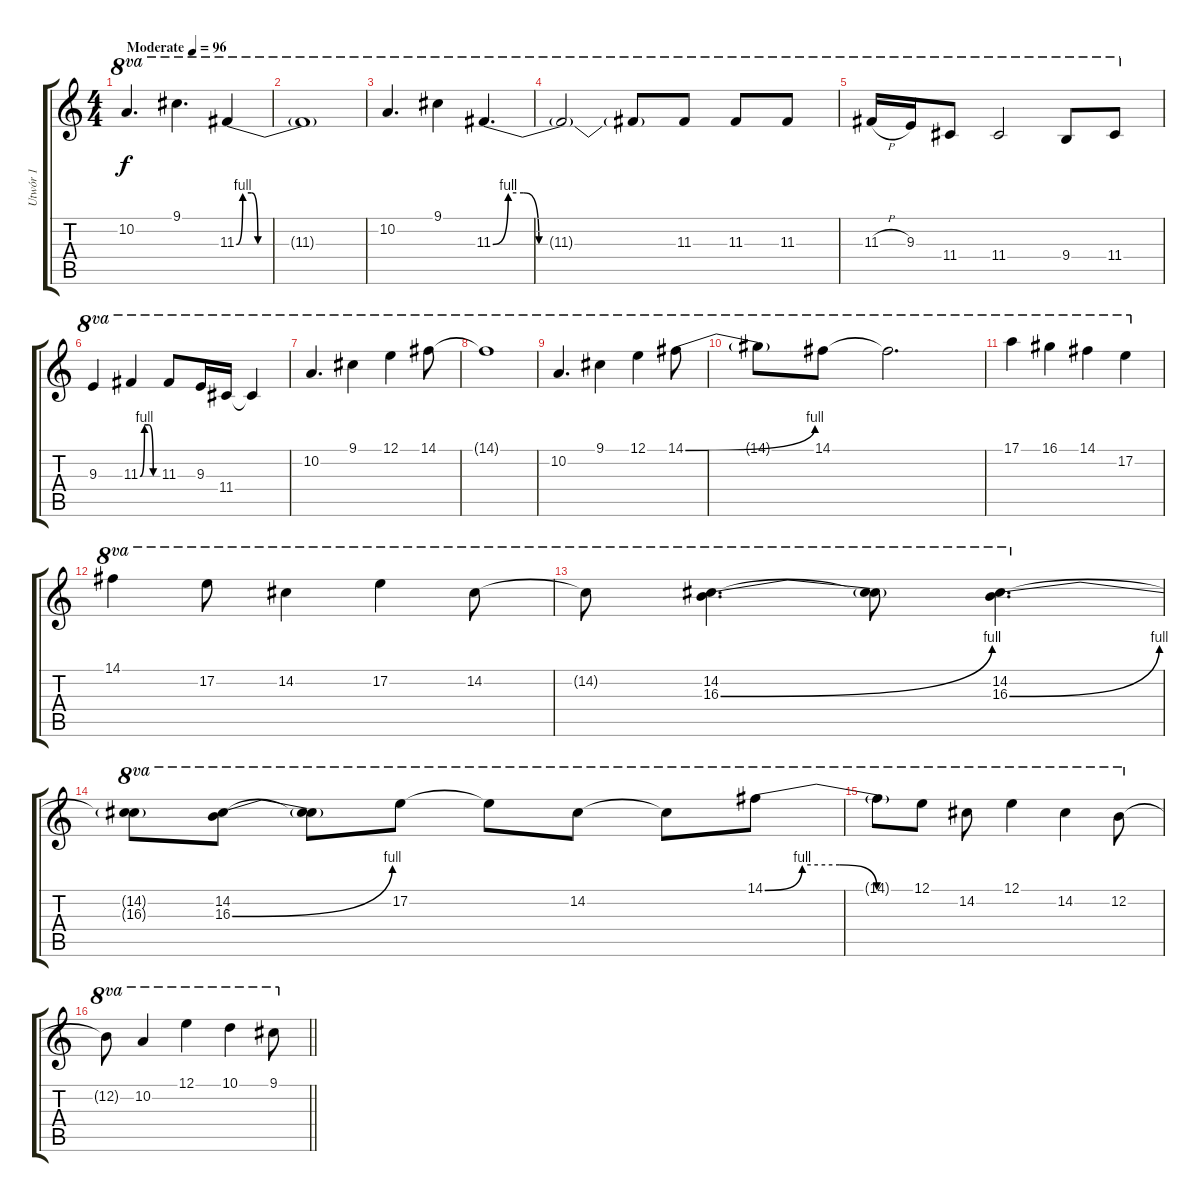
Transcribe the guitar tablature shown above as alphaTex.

\track ("Utwór 1" "Utwór 1") {instrument acousticguitarsteel}
\staff {score tabs}
\tuning (E4 B3 G3 D3 A2 E2) {hide}
\ts (4 4)
\tempo (96 "Moderate")
\clef g2
\ks c
10.2.4{d ot 8va dy f instrument acousticguitarsteel} 9.1.4{d ot 8va} 11.3{be (custom 0 0 3 4 7 4 10 0 60 0)}.4{ot 8va} |
11.3{t}.1{ot 8va} |
10.2.4{d ot 8va} 9.1.4{ot 8va} 11.3{be (custom 0 0 5 4 10 4 15 0 60 0)}.4{d ot 8va} |
11.3{t}.2{ot 8va} 11.3{t}.8{ot 8va} 11.3.8{ot 8va} 11.3.8{ot 8va} 11.3.8{ot 8va} |
11.3{h}.16{ot 8va} 9.3.16{ot 8va} 11.4.8{ot 8va} 11.4.2{ot 8va} 9.4.8{ot 8va} 11.4.8{ot 8va} |
9.3.4{ot 8va} 11.3{be (custom 0 0 15 4 30 4 45 0 60 0)}.4{ot 8va} 11.3.8{ot 8va} 9.3.16{ot 8va} 11.4.16{ot 8va} 11.4{t}.4{ot 8va} |
10.2.4{d ot 8va} 9.1.4{ot 8va} 12.1.4{ot 8va} 14.1.8{ot 8va} |
14.1{t}.1{ot 8va} |
10.2.4{d ot 8va} 9.1.4{ot 8va} 12.1.4{ot 8va} 14.1{be (bend 0 0 60 4)}.8{ot 8va} |
14.1{t}.8{ot 8va} 14.1.8{ot 8va} 14.1{t}.2{d ot 8va} |
17.1.4{ot 8va} 16.1.4{ot 8va} 14.1.4{ot 8va} 17.2.4{ot 8va} |
14.1.4{ot 8va} 17.2.8{ot 8va} 14.2.4{ot 8va} 17.2.4{ot 8va} 14.2.8{ot 8va} |
14.2{t}.8{ot 8va} (14.2 16.3{be (bend 0 0 60 4)}).4{d ot 8va} (14.2{t} 16.3{t}).8{ot 8va} (14.2 16.3{be (bend 0 0 60 4)}).4{d ot 8va} |
(14.2{t} 16.3{t}).8{ot 8va} (14.2 16.3{be (bend 0 0 60 4)}).8{ot 8va} (14.2{t} 16.3{t}).8{ot 8va} 17.2.8{ot 8va} 17.2{t}.8{ot 8va} 14.2.8{ot 8va} 14.2{t}.8{ot 8va} 14.1{be (custom 0 0 15 4 30 4 45 0 60 0)}.8{ot 8va} |
14.1{t}.8{ot 8va} 12.1.8{ot 8va} 14.2.8{ot 8va} 12.1.4{ot 8va} 14.2.4{ot 8va} 12.2.8{ot 8va} |
\barLineRight lightlight
12.2{t}.8{ot 8va} 10.2.4{ot 8va} 12.1.4{ot 8va} 10.1.4{ot 8va} 9.1.8{ot 8va}
